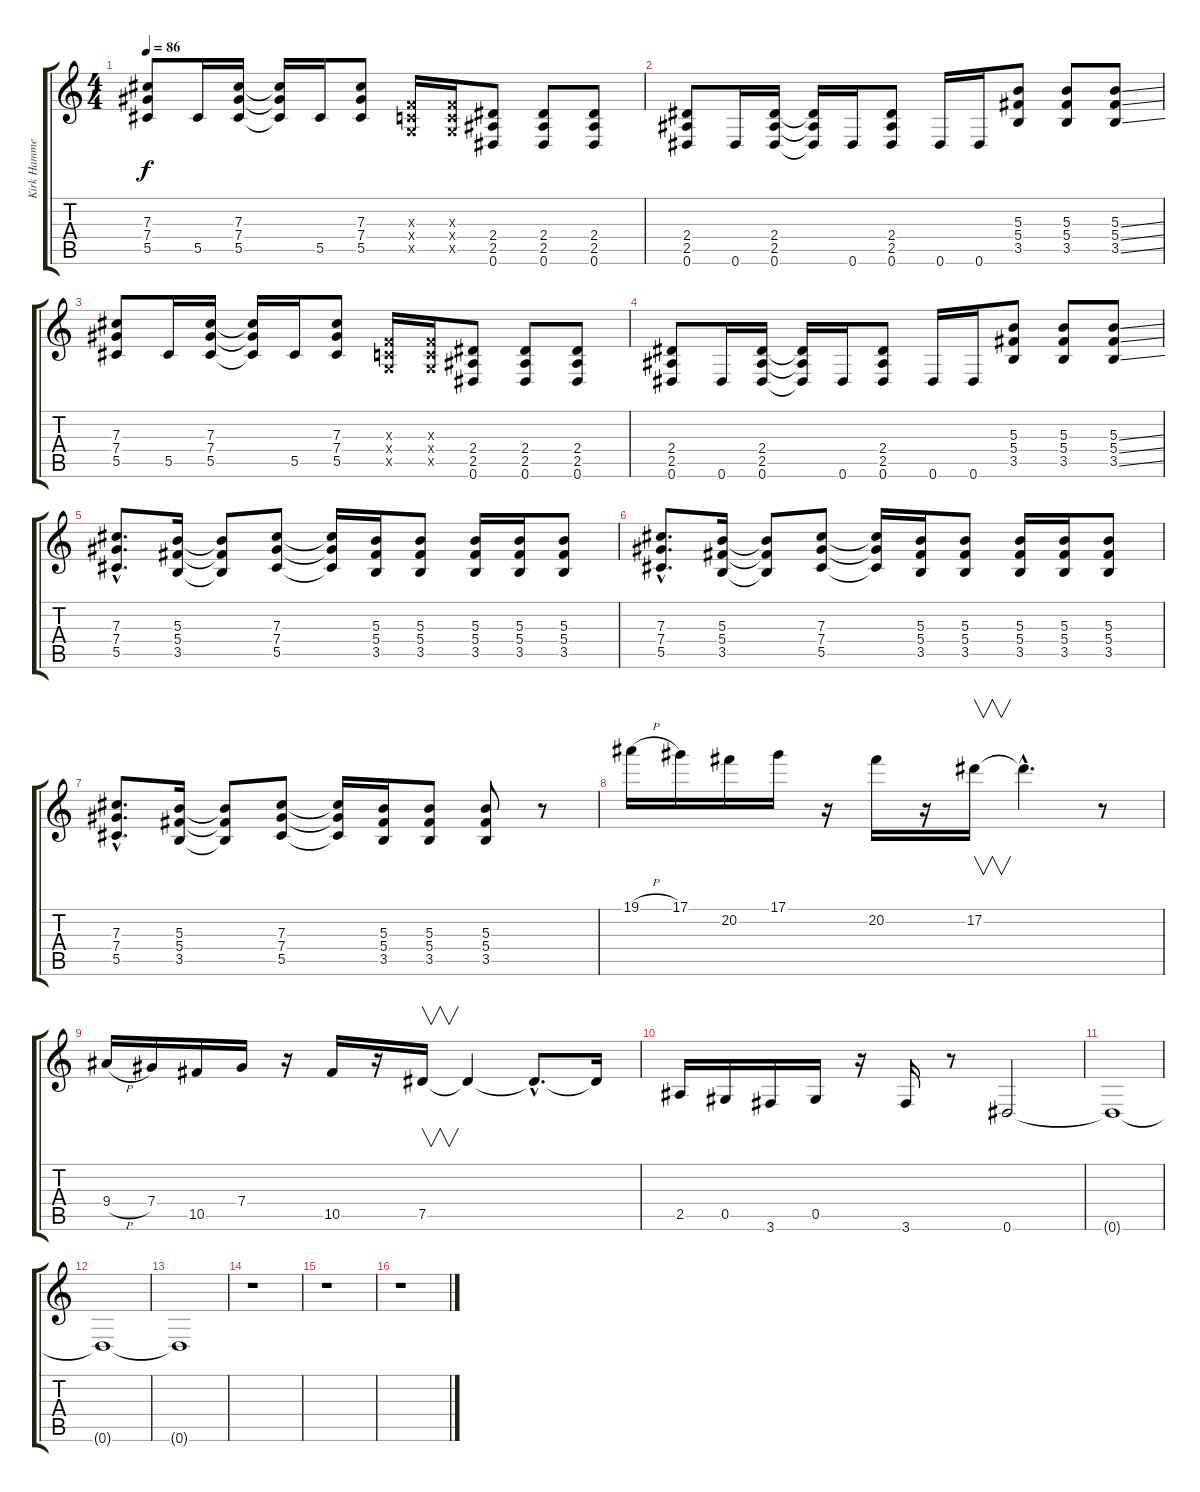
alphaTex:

\track ("Kirk Hammett (disto)" "Kirk Hamme") {instrument distortionguitar}
\staff {score tabs}
\tuning (Eb4 Bb3 Gb3 Db3 Ab2 Eb2) {hide}
\ts (4 4)
\tempo 86
\clef g2
\ks c
(7.3 7.4 5.5).8{dy f} 5.5.16 (7.3 7.4 5.5).16 (7.3{t} 7.4{t} 5.5{t}).16 5.5.16 (7.3 7.4 5.5).8 (-1.3{x} -1.4{x} -1.5{x}).16 (-1.3{x} -1.4{x} -1.5{x}).16 (2.4 2.5 0.6).8 (2.4 2.5 0.6).8 (2.4 2.5 0.6).8 |
(2.4 2.5 0.6).8 0.6.16 (2.4 2.5 0.6).16 (2.4{t} 2.5{t} 0.6{t}).16 0.6.16 (2.4 2.5 0.6).8 0.6.16 0.6.16 (5.3 5.4 3.5).8 (5.3 5.4 3.5).8 (5.3{ss} 5.4{ss} 3.5{ss}).8 |
(7.3 7.4 5.5).8 5.5.16 (7.3 7.4 5.5).16 (7.3{t} 7.4{t} 5.5{t}).16 5.5.16 (7.3 7.4 5.5).8 (-1.3{x} -1.4{x} -1.5{x}).16 (-1.3{x} -1.4{x} -1.5{x}).16 (2.4 2.5 0.6).8 (2.4 2.5 0.6).8 (2.4 2.5 0.6).8 |
(2.4 2.5 0.6).8 0.6.16 (2.4 2.5 0.6).16 (2.4{t} 2.5{t} 0.6{t}).16 0.6.16 (2.4 2.5 0.6).8 0.6.16 0.6.16 (5.3 5.4 3.5).8 (5.3 5.4 3.5).8 (5.3{ss} 5.4{ss} 3.5{ss}).8 |
(7.3{hac} 7.4{hac} 5.5{hac}).8{d} (5.3 5.4 3.5).16 (5.3{t} 5.4{t} 3.5{t}).8 (7.3 7.4 5.5).8 (7.3{t} 7.4{t} 5.5{t}).16 (5.3 5.4 3.5).16 (5.3 5.4 3.5).8 (5.3 5.4 3.5).16 (5.3 5.4 3.5).16 (5.3 5.4 3.5).8 |
(7.3{hac} 7.4{hac} 5.5{hac}).8{d} (5.3 5.4 3.5).16 (5.3{t} 5.4{t} 3.5{t}).8 (7.3 7.4 5.5).8 (7.3{t} 7.4{t} 5.5{t}).16 (5.3 5.4 3.5).16 (5.3 5.4 3.5).8 (5.3 5.4 3.5).16 (5.3 5.4 3.5).16 (5.3 5.4 3.5).8 |
(7.3{hac} 7.4{hac} 5.5{hac}).8{d} (5.3 5.4 3.5).16 (5.3{t} 5.4{t} 3.5{t}).8 (7.3 7.4 5.5).8 (7.3{t} 7.4{t} 5.5{t}).16 (5.3 5.4 3.5).16 (5.3 5.4 3.5).8 (5.3 5.4 3.5).8 r.8 |
19.1{h}.16 17.1.16 20.2.16 17.1.16 r.16 20.2.16 r.16 17.2.16{v} 17.2{hac t}.4{d} r.8 |
9.4{h}.16 7.4.16 10.5.16 7.4.16 r.16 10.5.16 r.16 7.5.16{v} 7.5{t}.4 7.5{hac t}.8{d} 7.5{t}.16 |
2.5.16 0.5.16 3.6.16 0.5.16 r.16 3.6.16 r.8 0.6.2 |
0.6{t}.1 |
0.6{t}.1 |
0.6{t}.1{volume 0} |
r.1{volume 16} |
r.1 |
r.1
